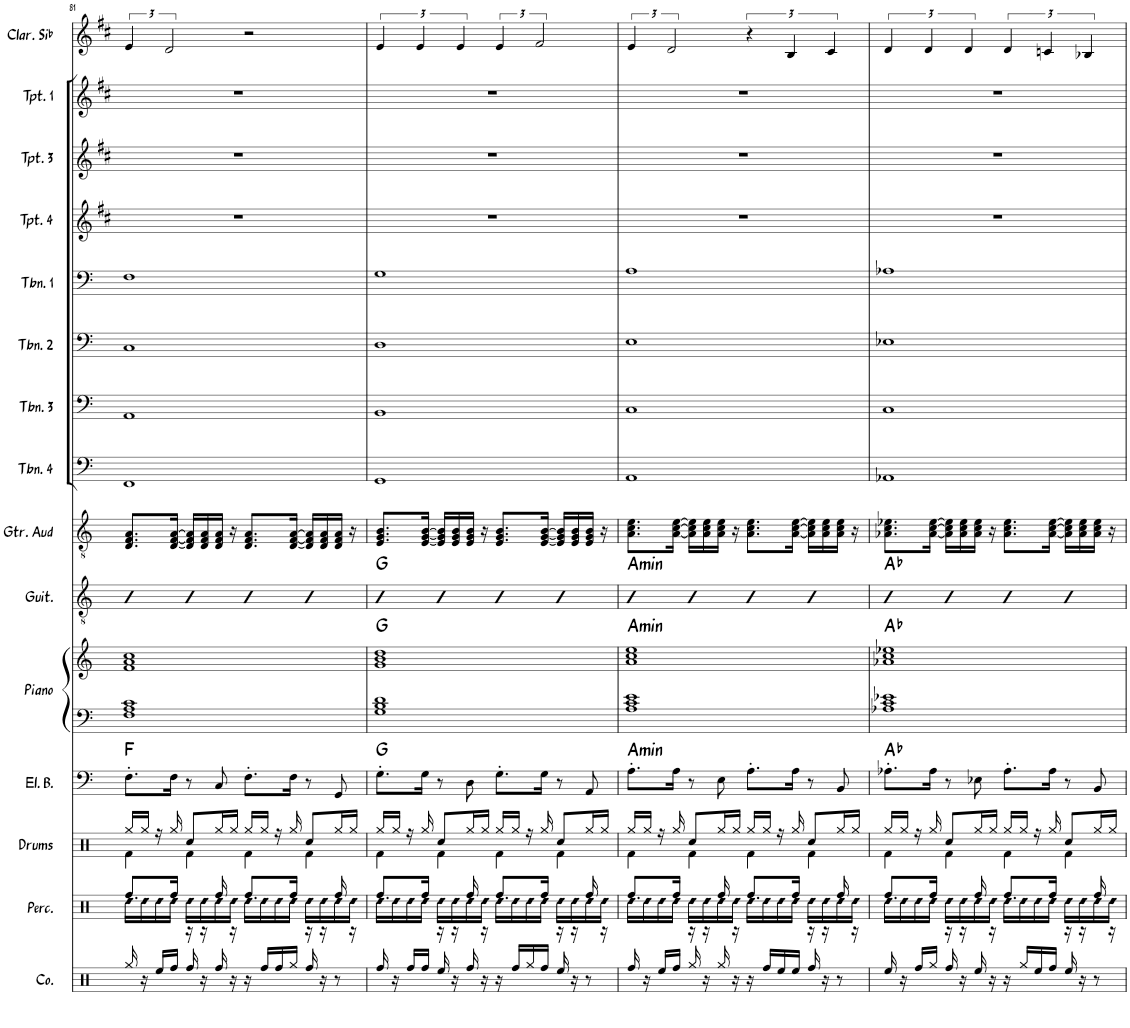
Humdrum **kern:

**kern	**kern	**kern	**kern	**harte	**kern	**kern	**harte	**kern	**harte	**kern	**kern	**kern	**kern	**kern	**kern	**kern	**kern	**kern
*part15	*part14	*part13	*part12	*part12	*part11	*part11	*part11	*part10	*part10	*part9	*part8	*part7	*part6	*part5	*part4	*part3	*part2	*part1
*staff16	*staff15	*staff14	*staff13	*	*staff12	*staff11	*	*staff10	*	*staff9	*staff8	*staff7	*staff6	*staff5	*staff4	*staff3	*staff2	*staff1
*I"Congas	*I"Percussion	*I"Drums	*I"Electric Bass	*	*I"Piano	*	*	*I"Guitar	*	*I"Guitar Audio	*I"Trombone 4	*I"Trombone 3	*I"Trombone 2	*I"Trombone 1	*I"Trumpet 4	*I"Trumpet 3	*I"Trumpet 1	*I"Clarinette en Sib
*I'Co.	*I'Perc.	*I'Drums	*I'El. B.	*	*I'Piano	*	*	*I'Guit.	*	*I'Gtr. Aud	*I'Tbn. 4	*I'Tbn. 3	*I'Tbn. 2	*I'Tbn. 1	*I'Tpt. 4	*I'Tpt. 3	*I'Tpt. 1	*I'Clar. Sib
!!LO:PB:g=z
*clefX	*clefX	*clefX	*clefF4	*	*clefF4	*clefG2	*	*clefGv2	*	*clefGv2	*clefF4	*clefF4	*clefF4	*clefF4	*clefG2	*clefG2	*clefG2	*clefG2
*	*	*	*Trd7c12	*	*	*	*	*	*	*	*	*	*	*	*Trd1c2	*Trd1c2	*Trd1c2	*Trd1c2
*k[]	*k[]	*k[]	*k[]	*	*k[]	*k[]	*	*k[]	*	*k[]	*k[]	*k[]	*k[]	*k[]	*k[f#c#]	*k[f#c#]	*k[f#c#]	*k[f#c#]
*M4/4	*M4/4	*M4/4	*M4/4	*	*M4/4	*M4/4	*	*M4/4	*	*M4/4	*M4/4	*M4/4	*M4/4	*M4/4	*M4/4	*M4/4	*M4/4	*M4/4
=81	=81	=81	=81	=81	=81	=81	=81	=81	=81	=81	=81	=81	=81	=81	=81	=81	=81	=81
!	!LO:N:head=diamond	!	!	!	!	!	!	!	!	!	!	!	!	!	!	!	!	!
*	*^	*^	*	*	*	*	*	*	*	*	*	*	*	*	*	*	*	*
16Rgg/	16Rdd\LL	8.Rff/L	16Rgg/LL	4Rf\	8.F'\L	F:maj	1F 1A 1c	1f 1a 1cc	.	4B	.	8.D/ 8.F/ 8.A/L	1FF	1AA	1C	1F	1r	1r	1r	6e/
!	!LO:N:head=diamond	!	!	!	!	!	!	!	!	!	!	!	!	!	!	!	!	!	!	!
16r	16Rdd\	.	16Rgg/JJ	.	.	.	.	.	.	.	.	.	.	.	.	.	.	.	.	.
!	!LO:N:head=diamond	!	!	!	!	!	!	!	!	!	!	!	!	!	!	!	!	!	!	!
16Ree/LL	16Rdd\	.	16r	.	.	.	.	.	.	.	.	.	.	.	.	.	.	.	.	.
.	.	.	.	.	.	.	.	.	.	.	.	.	.	.	.	.	.	.	.	3d/
!	!LO:N:head=diamond	!	!	!	!	!	!	!	!	!	!	!	!	!	!	!	!	!	!	!
16Rff/JJ	16Rdd\JJ	16Rff/Jk	16Rgg/	.	16F\Jk	.	.	.	.	.	.	[16D/ [16F/ [16A/Jk	.	.	.	.	.	.	.	.
!	!LO:N:head=diamond	!	!	!	!	!	!	!	!	!	!	!	!	!	!	!	!	!	!	!
16Rff/	16Rdd\LL	16r	8Rcc/L	4Rf\	8r	.	.	.	.	4B	.	16D/] 16F/] 16A/]LL	.	.	.	.	.	.	.	.
!	!LO:N:head=diamond	!	!	!	!	!	!	!	!	!	!	!	!	!	!	!	!	!	!	!
16r	16Rdd\	16r	.	.	.	.	.	.	.	.	.	16D/ 16F/ 16A/	.	.	.	.	.	.	.	.
!	!LO:N:head=diamond	!	!	!	!	!	!	!	!	!	!	!	!	!	!	!	!	!	!	!
16Rff/	16Rdd\	16Rff/	16Rgg/L	.	8C/	.	.	.	.	.	.	16D/ 16F/ 16A/JJ	.	.	.	.	.	.	.	.
!	!LO:N:head=diamond	!	!	!	!	!	!	!	!	!	!	!	!	!	!	!	!	!	!	!
16r	16Rdd\JJ	16r	16Rgg/JJ	.	.	.	.	.	.	.	.	16r	.	.	.	.	.	.	.	.
!	!LO:N:head=diamond	!	!	!	!	!	!	!	!	!	!	!	!	!	!	!	!	!	!	!
16r	16Rdd\LL	8.Rff/L	16Rgg/LL	4Rf\	8.F'\L	.	.	.	.	4B	.	8.D/ 8.F/ 8.A/L	.	.	.	.	.	.	.	2r
!	!LO:N:head=diamond	!	!	!	!	!	!	!	!	!	!	!	!	!	!	!	!	!	!	!
16Rff/LL	16Rdd\	.	16Rgg/JJ	.	.	.	.	.	.	.	.	.	.	.	.	.	.	.	.	.
!	!LO:N:head=diamond	!	!	!	!	!	!	!	!	!	!	!	!	!	!	!	!	!	!	!
16Rff/	16Rdd\	.	16r	.	.	.	.	.	.	.	.	.	.	.	.	.	.	.	.	.
!	!LO:N:head=diamond	!	!	!	!	!	!	!	!	!	!	!	!	!	!	!	!	!	!	!
16Rgg/JJ	16Rdd\JJ	16Rff/Jk	16Rgg/	.	16F\Jk	.	.	.	.	.	.	[16D/ [16F/ [16A/Jk	.	.	.	.	.	.	.	.
!	!LO:N:head=diamond	!	!	!	!	!	!	!	!	!	!	!	!	!	!	!	!	!	!	!
16Rff/	16Rdd\LL	16r	8Rcc/L	4Rf\	8r	.	.	.	.	4B	.	16D/] 16F/] 16A/]LL	.	.	.	.	.	.	.	.
!	!LO:N:head=diamond	!	!	!	!	!	!	!	!	!	!	!	!	!	!	!	!	!	!	!
16r	16Rdd\	16r	.	.	.	.	.	.	.	.	.	16D/ 16F/ 16A/	.	.	.	.	.	.	.	.
!	!LO:N:head=diamond	!	!	!	!	!	!	!	!	!	!	!	!	!	!	!	!	!	!	!
8r	16Rdd\	16Rff/	16Rgg/L	.	8GG/	.	.	.	.	.	.	16D/ 16F/ 16A/JJ	.	.	.	.	.	.	.	.
!	!LO:N:head=diamond	!	!	!	!	!	!	!	!	!	!	!	!	!	!	!	!	!	!	!
.	16Rdd\JJ	16r	16Rgg/JJ	.	.	.	.	.	.	.	.	16r	.	.	.	.	.	.	.	.
=82	=82	=82	=82	=82	=82	=82	=82	=82	=82	=82	=82	=82	=82	=82	=82	=82	=82	=82	=82	=82
!	!LO:N:head=diamond	!	!	!	!	!	!	!	!	!	!	!	!	!	!	!	!	!	!	!
16Rff/	16Rdd\LL	8.Rff/L	16Rgg/LL	4Rf\	8.G'\L	G:maj	1G 1B 1d	1g 1b 1dd	G:maj	4B	G:maj	8.E/ 8.G/ 8.B/L	1GG	1BB	1D	1G	1r	1r	1r	6e/
!	!LO:N:head=diamond	!	!	!	!	!	!	!	!	!	!	!	!	!	!	!	!	!	!	!
16r	16Rdd\	.	16Rgg/JJ	.	.	.	.	.	.	.	.	.	.	.	.	.	.	.	.	.
!	!LO:N:head=diamond	!	!	!	!	!	!	!	!	!	!	!	!	!	!	!	!	!	!	!
16Rff/LL	16Rdd\	.	16r	.	.	.	.	.	.	.	.	.	.	.	.	.	.	.	.	.
.	.	.	.	.	.	.	.	.	.	.	.	.	.	.	.	.	.	.	.	6e/
!	!LO:N:head=diamond	!	!	!	!	!	!	!	!	!	!	!	!	!	!	!	!	!	!	!
16Rff/JJ	16Rdd\JJ	16Rff/Jk	16Rgg/	.	16G\Jk	.	.	.	.	.	.	[16E/ [16G/ [16B/Jk	.	.	.	.	.	.	.	.
!	!LO:N:head=diamond	!	!	!	!	!	!	!	!	!	!	!	!	!	!	!	!	!	!	!
16Ree/	16Rdd\LL	16r	8Rcc/L	4Rf\	8r	.	.	.	.	4B	.	16E/] 16G/] 16B/]LL	.	.	.	.	.	.	.	.
!	!LO:N:head=diamond	!	!	!	!	!	!	!	!	!	!	!	!	!	!	!	!	!	!	!
16r	16Rdd\	16r	.	.	.	.	.	.	.	.	.	16E/ 16G/ 16B/	.	.	.	.	.	.	.	.
.	.	.	.	.	.	.	.	.	.	.	.	.	.	.	.	.	.	.	.	6e/
!	!LO:N:head=diamond	!	!	!	!	!	!	!	!	!	!	!	!	!	!	!	!	!	!	!
16Rff/	16Rdd\	16Rff/	16Rgg/L	.	8D\	.	.	.	.	.	.	16E/ 16G/ 16B/JJ	.	.	.	.	.	.	.	.
!	!LO:N:head=diamond	!	!	!	!	!	!	!	!	!	!	!	!	!	!	!	!	!	!	!
16r	16Rdd\JJ	16r	16Rgg/JJ	.	.	.	.	.	.	.	.	16r	.	.	.	.	.	.	.	.
!	!LO:N:head=diamond	!	!	!	!	!	!	!	!	!	!	!	!	!	!	!	!	!	!	!
16r	16Rdd\LL	8.Rff/L	16Rgg/LL	4Rf\	8.G'\L	.	.	.	.	4B	.	8.E/ 8.G/ 8.B/L	.	.	.	.	.	.	.	6e/
!	!LO:N:head=diamond	!	!	!	!	!	!	!	!	!	!	!	!	!	!	!	!	!	!	!
16Rff/LL	16Rdd\	.	16Rgg/JJ	.	.	.	.	.	.	.	.	.	.	.	.	.	.	.	.	.
!	!LO:N:head=diamond	!	!	!	!	!	!	!	!	!	!	!	!	!	!	!	!	!	!	!
16Rgg/	16Rdd\	.	16r	.	.	.	.	.	.	.	.	.	.	.	.	.	.	.	.	.
.	.	.	.	.	.	.	.	.	.	.	.	.	.	.	.	.	.	.	.	3f#/
!	!LO:N:head=diamond	!	!	!	!	!	!	!	!	!	!	!	!	!	!	!	!	!	!	!
16Rff/JJ	16Rdd\JJ	16Rff/Jk	16Rgg/	.	16G\Jk	.	.	.	.	.	.	[16E/ [16G/ [16B/Jk	.	.	.	.	.	.	.	.
!	!LO:N:head=diamond	!	!	!	!	!	!	!	!	!	!	!	!	!	!	!	!	!	!	!
16Ree/	16Rdd\LL	16r	8Rcc/L	4Rf\	8r	.	.	.	.	4B	.	16E/] 16G/] 16B/]LL	.	.	.	.	.	.	.	.
!	!LO:N:head=diamond	!	!	!	!	!	!	!	!	!	!	!	!	!	!	!	!	!	!	!
16r	16Rdd\	16r	.	.	.	.	.	.	.	.	.	16E/ 16G/ 16B/	.	.	.	.	.	.	.	.
!	!LO:N:head=diamond	!	!	!	!	!	!	!	!	!	!	!	!	!	!	!	!	!	!	!
8r	16Rdd\	16Rff/	16Rgg/L	.	8AA/	.	.	.	.	.	.	16E/ 16G/ 16B/JJ	.	.	.	.	.	.	.	.
!	!LO:N:head=diamond	!	!	!	!	!	!	!	!	!	!	!	!	!	!	!	!	!	!	!
.	16Rdd\JJ	16r	16Rgg/JJ	.	.	.	.	.	.	.	.	16r	.	.	.	.	.	.	.	.
=83	=83	=83	=83	=83	=83	=83	=83	=83	=83	=83	=83	=83	=83	=83	=83	=83	=83	=83	=83	=83
!	!LO:N:head=diamond	!	!	!	!	!LO:H:kt=min	!	!	!LO:H:kt=min	!	!LO:H:kt=min	!	!	!	!	!	!	!	!	!
16Rff/	16Rdd\LL	8.Rff/L	16Rgg/LL	4Rf\	8.A'\L	A:min	1A 1c 1e	1a 1cc 1ee	A:min	4B	A:min	8.A\ 8.c\ 8.e\L	1AA	1C	1E	1A	1r	1r	1r	6e/
!	!LO:N:head=diamond	!	!	!	!	!	!	!	!	!	!	!	!	!	!	!	!	!	!	!
16r	16Rdd\	.	16Rgg/JJ	.	.	.	.	.	.	.	.	.	.	.	.	.	.	.	.	.
!	!LO:N:head=diamond	!	!	!	!	!	!	!	!	!	!	!	!	!	!	!	!	!	!	!
16Ree/LL	16Rdd\	.	16r	.	.	.	.	.	.	.	.	.	.	.	.	.	.	.	.	.
.	.	.	.	.	.	.	.	.	.	.	.	.	.	.	.	.	.	.	.	3d/
!	!LO:N:head=diamond	!	!	!	!	!	!	!	!	!	!	!	!	!	!	!	!	!	!	!
16Rff/JJ	16Rdd\JJ	16Rff/Jk	16Rgg/	.	16A\Jk	.	.	.	.	.	.	[16A\ [16c\ [16e\Jk	.	.	.	.	.	.	.	.
!	!LO:N:head=diamond	!	!	!	!	!	!	!	!	!	!	!	!	!	!	!	!	!	!	!
16Rgg/	16Rdd\LL	16r	8Rcc/L	4Rf\	8r	.	.	.	.	4B	.	16A\] 16c\] 16e\]LL	.	.	.	.	.	.	.	.
!	!LO:N:head=diamond	!	!	!	!	!	!	!	!	!	!	!	!	!	!	!	!	!	!	!
16r	16Rdd\	16r	.	.	.	.	.	.	.	.	.	16A\ 16c\ 16e\	.	.	.	.	.	.	.	.
!	!LO:N:head=diamond	!	!	!	!	!	!	!	!	!	!	!	!	!	!	!	!	!	!	!
16Rgg/	16Rdd\	16Rff/	16Rgg/L	.	8E\	.	.	.	.	.	.	16A\ 16c\ 16e\JJ	.	.	.	.	.	.	.	.
!	!LO:N:head=diamond	!	!	!	!	!	!	!	!	!	!	!	!	!	!	!	!	!	!	!
16r	16Rdd\JJ	16r	16Rgg/JJ	.	.	.	.	.	.	.	.	16r	.	.	.	.	.	.	.	.
!	!LO:N:head=diamond	!	!	!	!	!	!	!	!	!	!	!	!	!	!	!	!	!	!	!
16r	16Rdd\LL	8.Rff/L	16Rgg/LL	4Rf\	8.A'\L	.	.	.	.	4B	.	8.A\ 8.c\ 8.e\L	.	.	.	.	.	.	.	6r
!	!LO:N:head=diamond	!	!	!	!	!	!	!	!	!	!	!	!	!	!	!	!	!	!	!
16Rff/LL	16Rdd\	.	16Rgg/JJ	.	.	.	.	.	.	.	.	.	.	.	.	.	.	.	.	.
!	!LO:N:head=diamond	!	!	!	!	!	!	!	!	!	!	!	!	!	!	!	!	!	!	!
16Ree/	16Rdd\	.	16r	.	.	.	.	.	.	.	.	.	.	.	.	.	.	.	.	.
.	.	.	.	.	.	.	.	.	.	.	.	.	.	.	.	.	.	.	.	6B/
!	!LO:N:head=diamond	!	!	!	!	!	!	!	!	!	!	!	!	!	!	!	!	!	!	!
16Ree/JJ	16Rdd\JJ	16Rff/Jk	16Rgg/	.	16A\Jk	.	.	.	.	.	.	[16A\ [16c\ [16e\Jk	.	.	.	.	.	.	.	.
!	!LO:N:head=diamond	!	!	!	!	!	!	!	!	!	!	!	!	!	!	!	!	!	!	!
16Rff/	16Rdd\LL	16r	8Rcc/L	4Rf\	8r	.	.	.	.	4B	.	16A\] 16c\] 16e\]LL	.	.	.	.	.	.	.	.
!	!LO:N:head=diamond	!	!	!	!	!	!	!	!	!	!	!	!	!	!	!	!	!	!	!
16r	16Rdd\	16r	.	.	.	.	.	.	.	.	.	16A\ 16c\ 16e\	.	.	.	.	.	.	.	.
.	.	.	.	.	.	.	.	.	.	.	.	.	.	.	.	.	.	.	.	6c#/
!	!LO:N:head=diamond	!	!	!	!	!	!	!	!	!	!	!	!	!	!	!	!	!	!	!
8r	16Rdd\	16Rff/	16Rgg/L	.	8BB/	.	.	.	.	.	.	16A\ 16c\ 16e\JJ	.	.	.	.	.	.	.	.
!	!LO:N:head=diamond	!	!	!	!	!	!	!	!	!	!	!	!	!	!	!	!	!	!	!
.	16Rdd\JJ	16r	16Rgg/JJ	.	.	.	.	.	.	.	.	16r	.	.	.	.	.	.	.	.
=84	=84	=84	=84	=84	=84	=84	=84	=84	=84	=84	=84	=84	=84	=84	=84	=84	=84	=84	=84	=84
!	!LO:N:head=diamond	!	!	!	!	!	!	!	!	!	!	!	!	!	!	!	!	!	!	!
16Ree/	16Rdd\LL	8.Rff/L	16Rgg/LL	4Rf\	8.A-X'\L	Ab:maj	1A-X 1c 1e-X	1a-X 1cc 1ee-X	Ab:maj	4B	Ab:maj	8.A-X\ 8.c\ 8.e-X\L	1AA-X	1C	1E-X	1A-X	1r	1r	1r	6d/
!	!LO:N:head=diamond	!	!	!	!	!	!	!	!	!	!	!	!	!	!	!	!	!	!	!
16r	16Rdd\	.	16Rgg/JJ	.	.	.	.	.	.	.	.	.	.	.	.	.	.	.	.	.
!	!LO:N:head=diamond	!	!	!	!	!	!	!	!	!	!	!	!	!	!	!	!	!	!	!
16Rff/LL	16Rdd\	.	16r	.	.	.	.	.	.	.	.	.	.	.	.	.	.	.	.	.
.	.	.	.	.	.	.	.	.	.	.	.	.	.	.	.	.	.	.	.	6d/
!	!LO:N:head=diamond	!	!	!	!	!	!	!	!	!	!	!	!	!	!	!	!	!	!	!
16Rgg/JJ	16Rdd\JJ	16Rff/Jk	16Rgg/	.	16A-\Jk	.	.	.	.	.	.	[16A-\ [16c\ [16e-\Jk	.	.	.	.	.	.	.	.
!	!LO:N:head=diamond	!	!	!	!	!	!	!	!	!	!	!	!	!	!	!	!	!	!	!
16Rff/	16Rdd\LL	16r	8Rcc/L	4Rf\	8r	.	.	.	.	4B	.	16A-\] 16c\] 16e-\]LL	.	.	.	.	.	.	.	.
!	!LO:N:head=diamond	!	!	!	!	!	!	!	!	!	!	!	!	!	!	!	!	!	!	!
16r	16Rdd\	16r	.	.	.	.	.	.	.	.	.	16A-\ 16c\ 16e-\	.	.	.	.	.	.	.	.
.	.	.	.	.	.	.	.	.	.	.	.	.	.	.	.	.	.	.	.	6d/
!	!LO:N:head=diamond	!	!	!	!	!	!	!	!	!	!	!	!	!	!	!	!	!	!	!
16Ree/	16Rdd\	16Rff/	16Rgg/L	.	8E-X\	.	.	.	.	.	.	16A-\ 16c\ 16e-\JJ	.	.	.	.	.	.	.	.
!	!LO:N:head=diamond	!	!	!	!	!	!	!	!	!	!	!	!	!	!	!	!	!	!	!
16r	16Rdd\JJ	16r	16Rgg/JJ	.	.	.	.	.	.	.	.	16r	.	.	.	.	.	.	.	.
!	!LO:N:head=diamond	!	!	!	!	!	!	!	!	!	!	!	!	!	!	!	!	!	!	!
16r	16Rdd\LL	8.Rff/L	16Rgg/LL	4Rf\	8.A-'\L	.	.	.	.	4B	.	8.A-\ 8.c\ 8.e-\L	.	.	.	.	.	.	.	6d/
!	!LO:N:head=diamond	!	!	!	!	!	!	!	!	!	!	!	!	!	!	!	!	!	!	!
16Rgg/LL	16Rdd\	.	16Rgg/JJ	.	.	.	.	.	.	.	.	.	.	.	.	.	.	.	.	.
!	!LO:N:head=diamond	!	!	!	!	!	!	!	!	!	!	!	!	!	!	!	!	!	!	!
16Ree/	16Rdd\	.	16r	.	.	.	.	.	.	.	.	.	.	.	.	.	.	.	.	.
.	.	.	.	.	.	.	.	.	.	.	.	.	.	.	.	.	.	.	.	6cn/
!	!LO:N:head=diamond	!	!	!	!	!	!	!	!	!	!	!	!	!	!	!	!	!	!	!
16Rff/JJ	16Rdd\JJ	16Rff/Jk	16Rgg/	.	16A-\Jk	.	.	.	.	.	.	[16A-\ [16c\ [16e-\Jk	.	.	.	.	.	.	.	.
!	!LO:N:head=diamond	!	!	!	!	!	!	!	!	!	!	!	!	!	!	!	!	!	!	!
16Ree/	16Rdd\LL	16r	8Rcc/L	4Rf\	8r	.	.	.	.	4B	.	16A-\] 16c\] 16e-\]LL	.	.	.	.	.	.	.	.
!	!LO:N:head=diamond	!	!	!	!	!	!	!	!	!	!	!	!	!	!	!	!	!	!	!
16r	16Rdd\	16r	.	.	.	.	.	.	.	.	.	16A-\ 16c\ 16e-\	.	.	.	.	.	.	.	.
.	.	.	.	.	.	.	.	.	.	.	.	.	.	.	.	.	.	.	.	6B-X/
!	!LO:N:head=diamond	!	!	!	!	!	!	!	!	!	!	!	!	!	!	!	!	!	!	!
8r	16Rdd\	16Rff/	16Rgg/L	.	8BB/	.	.	.	.	.	.	16A-\ 16c\ 16e-\JJ	.	.	.	.	.	.	.	.
!	!LO:N:head=diamond	!	!	!	!	!	!	!	!	!	!	!	!	!	!	!	!	!	!	!
.	16Rdd\JJ	16r	16Rgg/JJ	.	.	.	.	.	.	.	.	16r	.	.	.	.	.	.	.	.
*	*v	*v	*	*	*	*	*	*	*	*	*	*	*	*	*	*	*	*	*	*
*	*	*v	*v	*	*	*	*	*	*	*	*	*	*	*	*	*	*	*	*
=	=	=	=	=	=	=	=	=	=	=	=	=	=	=	=	=	=	=
*-	*-	*-	*-	*-	*-	*-	*-	*-	*-	*-	*-	*-	*-	*-	*-	*-	*-	*-
